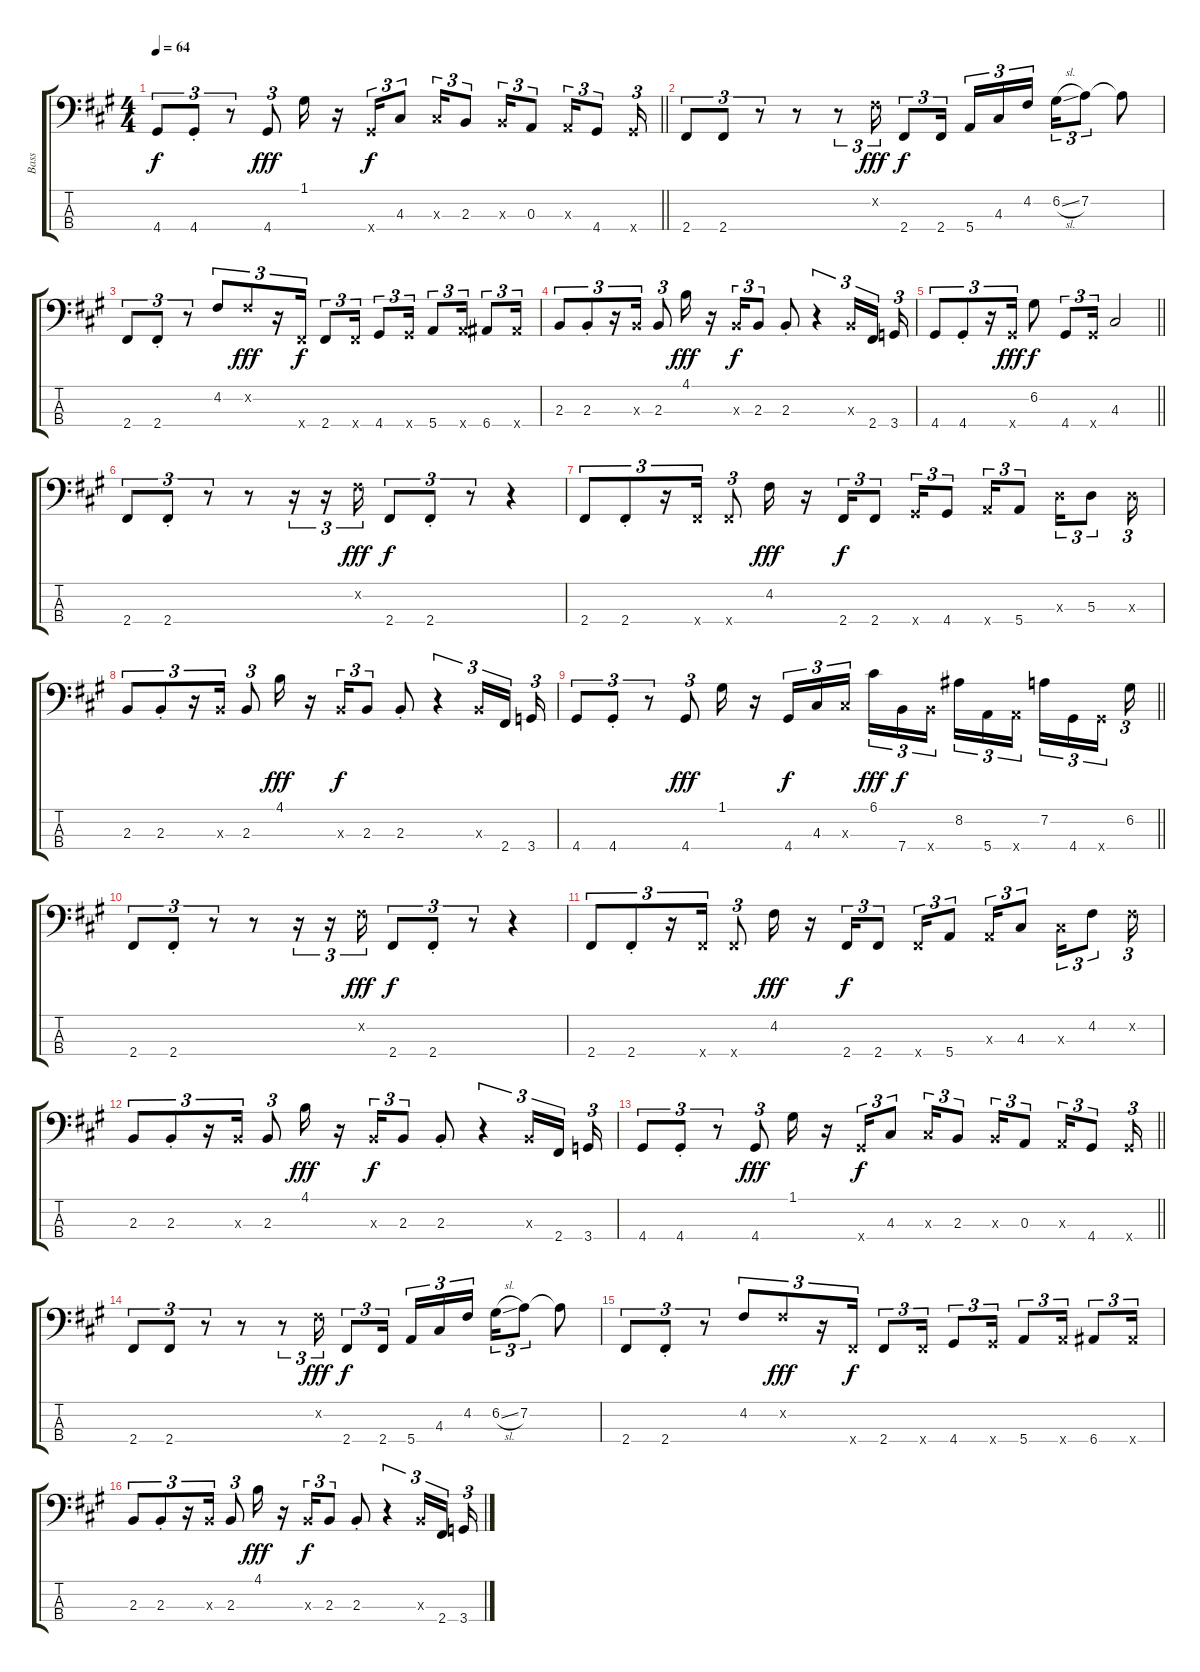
\track ("Bass" "Bass") {instrument slapbass1}
\staff {score tabs}
\tuning (G2 D2 A1 E1) {hide}
\ts (4 4)
\tempo 64
\clef f4
\barLineRight lightlight
\ks f#minor
4.4.8{tu (3 2) dy f} 4.4{st}.8{tu (3 2)} r.8{tu (3 2)} 4.4.8{tu (3 2) dy fff} 1.1.16 r.16 4.4{x}.16{tu (3 2) dy f} 4.3.8{tu (3 2)} 4.3{x}.16{tu (3 2)} 2.3.8{tu (3 2)} 2.3{x}.16{tu (3 2)} 0.3.8{tu (3 2)} 0.3{x}.16{tu (3 2)} 4.4.8{tu (3 2)} 4.4{x}.16{tu (3 2)} |
2.4.8{tu (3 2)} 2.4.8{tu (3 2)} r.8{tu (3 2)} r.8 r.8{tu (3 2)} 4.2{x}.16{tu (3 2) dy fff} 2.4.8{tu (3 2) dy f} 2.4.16{tu (3 2) beam splitsecondary} 5.4.16{tu (3 2)} 4.3.16{tu (3 2)} 4.2.16{tu (3 2)} 6.2{sl}.16{tu (3 2)} 7.2.8{tu (3 2)} 7.2{t}.8 |
2.4.8{tu (3 2)} 2.4{st}.8{tu (3 2)} r.8{tu (3 2)} 4.2.8{tu (3 2)} 4.2{x}.8{tu (3 2) dy fff} r.16{tu (3 2)} 2.4{x}.16{tu (3 2) dy f} 2.4.8{tu (3 2)} 2.4{x}.16{tu (3 2)} 4.4.8{tu (3 2)} 4.4{x}.16{tu (3 2)} 5.4.8{tu (3 2)} 5.4{x}.16{tu (3 2)} 6.4.8{tu (3 2)} 6.4{x}.16{tu (3 2)} |
2.3.8{tu (3 2)} 2.3{st}.8{tu (3 2)} r.16{tu (3 2)} 2.3{x}.16{tu (3 2)} 2.3.8{tu (3 2)} 4.1.16{dy fff} r.16 2.3{x}.16{tu (3 2) dy f} 2.3.8{tu (3 2)} 2.3{st}.8 r.4{tu (3 2)} 2.3{x}.16{tu (3 2)} 2.4.16{tu (3 2) beam splitsecondary} 3.4.16{tu (3 2)} |
\barLineRight lightlight
4.4.8{tu (3 2)} 4.4{st}.8{tu (3 2)} r.16{tu (3 2)} 4.4{x}.16{tu (3 2) dy fff} 6.2.8{dy f} 4.4.8{tu (3 2)} 4.4{x}.16{tu (3 2)} 4.3.2 |
2.4.8{tu (3 2)} 2.4{st}.8{tu (3 2)} r.8{tu (3 2)} r.8 r.16{tu (3 2)} r.16{tu (3 2)} 4.2{x}.16{tu (3 2) dy fff} 2.4.8{tu (3 2) dy f} 2.4{st}.8{tu (3 2)} r.8{tu (3 2)} r.4 |
2.4.8{tu (3 2)} 2.4{st}.8{tu (3 2)} r.16{tu (3 2)} 2.4{x}.16{tu (3 2)} 2.4{x}.8{tu (3 2)} 4.2.16{dy fff} r.16 2.4.16{tu (3 2) dy f} 2.4.8{tu (3 2)} 4.4{x}.16{tu (3 2)} 4.4.8{tu (3 2)} 5.4{x}.16{tu (3 2)} 5.4.8{tu (3 2)} 5.3{x}.16{tu (3 2)} 5.3.8{tu (3 2)} 5.3{x}.16{tu (3 2)} |
2.3.8{tu (3 2)} 2.3{st}.8{tu (3 2)} r.16{tu (3 2)} 2.3{x}.16{tu (3 2)} 2.3.8{tu (3 2)} 4.1.16{dy fff} r.16 2.3{x}.16{tu (3 2) dy f} 2.3.8{tu (3 2)} 2.3{st}.8 r.4{tu (3 2)} 2.3{x}.16{tu (3 2)} 2.4.16{tu (3 2) beam splitsecondary} 3.4.16{tu (3 2)} |
\barLineRight lightlight
4.4.8{tu (3 2)} 4.4{st}.8{tu (3 2)} r.8{tu (3 2)} 4.4.8{tu (3 2) dy fff} 1.1.16 r.16 4.4.16{tu (3 2) dy f} 4.3.16{tu (3 2)} 4.3{x}.16{tu (3 2) beam splitsecondary} 6.1.16{tu (3 2) dy fff} 7.4.16{tu (3 2) dy f} 7.4{x}.16{tu (3 2) beam splitsecondary} 8.2.16{tu (3 2)} 5.4.16{tu (3 2)} 5.4{x}.16{tu (3 2) beam splitsecondary} 7.2.16{tu (3 2)} 4.4.16{tu (3 2)} 4.4{x}.16{tu (3 2) beam splitsecondary} 6.2.16{tu (3 2)} |
2.4.8{tu (3 2)} 2.4{st}.8{tu (3 2)} r.8{tu (3 2)} r.8 r.16{tu (3 2)} r.16{tu (3 2)} 4.2{x}.16{tu (3 2) dy fff} 2.4.8{tu (3 2) dy f} 2.4{st}.8{tu (3 2)} r.8{tu (3 2)} r.4 |
2.4.8{tu (3 2)} 2.4{st}.8{tu (3 2)} r.16{tu (3 2)} 2.4{x}.16{tu (3 2)} 2.4{x}.8{tu (3 2)} 4.2.16{dy fff} r.16 2.4.16{tu (3 2) dy f} 2.4.8{tu (3 2)} 2.4{x}.16{tu (3 2)} 5.4.8{tu (3 2)} 0.3{x}.16{tu (3 2)} 4.3.8{tu (3 2)} 4.3{x}.16{tu (3 2)} 4.2.8{tu (3 2)} 4.2{x}.16{tu (3 2)} |
2.3.8{tu (3 2)} 2.3{st}.8{tu (3 2)} r.16{tu (3 2)} 2.3{x}.16{tu (3 2)} 2.3.8{tu (3 2)} 4.1.16{dy fff} r.16 2.3{x}.16{tu (3 2) dy f} 2.3.8{tu (3 2)} 2.3{st}.8 r.4{tu (3 2)} 2.3{x}.16{tu (3 2)} 2.4.16{tu (3 2) beam splitsecondary} 3.4.16{tu (3 2)} |
\barLineRight lightlight
4.4.8{tu (3 2)} 4.4{st}.8{tu (3 2)} r.8{tu (3 2)} 4.4.8{tu (3 2) dy fff} 1.1.16 r.16 4.4{x}.16{tu (3 2) dy f} 4.3.8{tu (3 2)} 4.3{x}.16{tu (3 2)} 2.3.8{tu (3 2)} 2.3{x}.16{tu (3 2)} 0.3.8{tu (3 2)} 0.3{x}.16{tu (3 2)} 4.4.8{tu (3 2)} 4.4{x}.16{tu (3 2)} |
2.4.8{tu (3 2)} 2.4.8{tu (3 2)} r.8{tu (3 2)} r.8 r.8{tu (3 2)} 4.2{x}.16{tu (3 2) dy fff} 2.4.8{tu (3 2) dy f} 2.4.16{tu (3 2) beam splitsecondary} 5.4.16{tu (3 2)} 4.3.16{tu (3 2)} 4.2.16{tu (3 2)} 6.2{sl}.16{tu (3 2)} 7.2.8{tu (3 2)} 7.2{t}.8 |
2.4.8{tu (3 2)} 2.4{st}.8{tu (3 2)} r.8{tu (3 2)} 4.2.8{tu (3 2)} 4.2{x}.8{tu (3 2) dy fff} r.16{tu (3 2)} 2.4{x}.16{tu (3 2) dy f} 2.4.8{tu (3 2)} 2.4{x}.16{tu (3 2)} 4.4.8{tu (3 2)} 4.4{x}.16{tu (3 2)} 5.4.8{tu (3 2)} 5.4{x}.16{tu (3 2)} 6.4.8{tu (3 2)} 6.4{x}.16{tu (3 2)} |
2.3.8{tu (3 2)} 2.3{st}.8{tu (3 2)} r.16{tu (3 2)} 2.3{x}.16{tu (3 2)} 2.3.8{tu (3 2)} 4.1.16{dy fff} r.16 2.3{x}.16{tu (3 2) dy f} 2.3.8{tu (3 2)} 2.3{st}.8 r.4{tu (3 2)} 2.3{x}.16{tu (3 2)} 2.4.16{tu (3 2) beam splitsecondary} 3.4.16{tu (3 2)}
